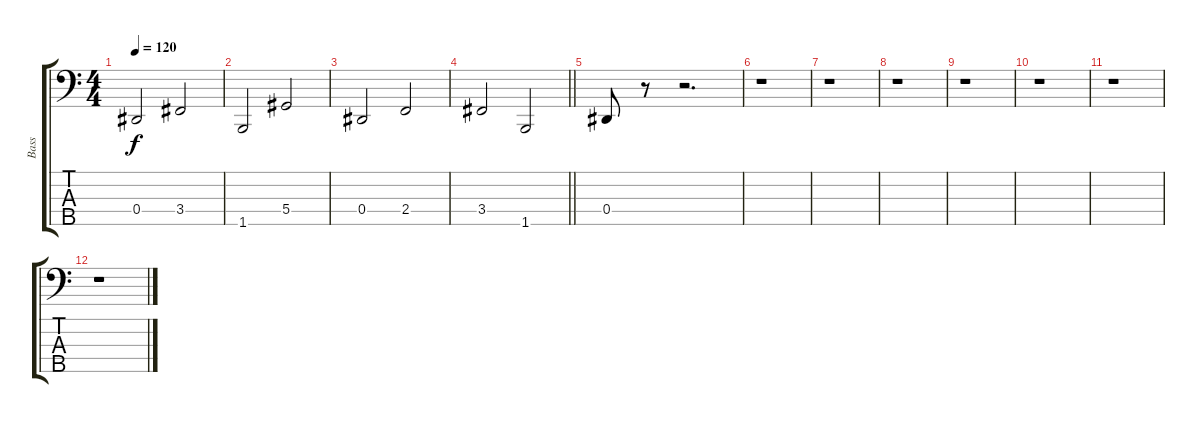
\track ("Bass" "Bass") {instrument slapbass2}
\staff {score tabs}
\tuning (Gb2 Db2 Ab1 Eb1 Bb0) {hide}
\ts (4 4)
\tempo 120
\clef f4
\ks c
0.4.2{dy f} 3.4.2 |
1.5.2 5.4.2 |
0.4.2 2.4.2 |
\barLineRight lightlight
3.4.2 1.5.2 |
0.4.8 r.8 r.2{d} |
r.1 |
r.1 |
r.1 |
r.1 |
r.1 |
r.1 |
r.1
